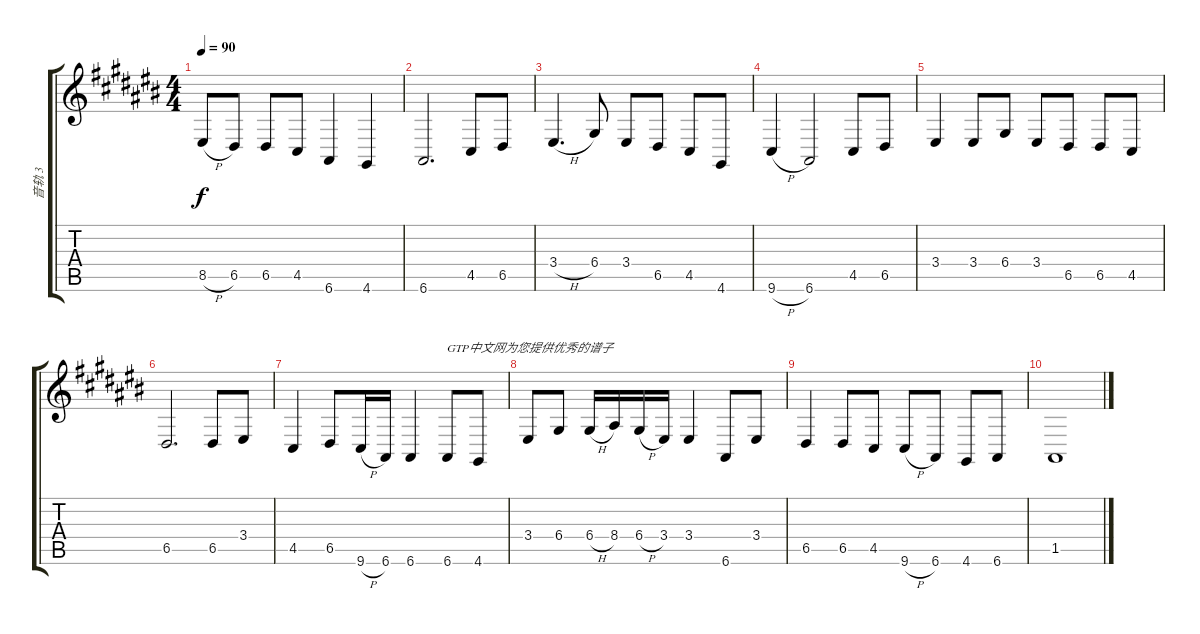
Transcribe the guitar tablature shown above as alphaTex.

\track ("音轨 3" "音轨 3") {instrument electricgrandpiano}
\staff {score tabs}
\tuning (E4 B3 G3 D3 A2 E2) {hide}
\ts (4 4)
\tempo 90
\clef g2
\ks c#
8.5{h}.8{dy f} 6.5.8 6.5.8 4.5.8 6.6.4 4.6.4 |
6.6.2{d} 4.5.8 6.5.8 |
3.4{h}.4{d} 6.4.8 3.4.8 6.5.8 4.5.8 4.6.8 |
9.6{h}.4 6.6.2 4.5.8 6.5.8 |
3.4.4 3.4.8 6.4.8 3.4.8 6.5.8 6.5.8 4.5.8 |
6.5.2{d} 6.5.8 3.4.8 |
4.5.4 6.5.8 9.6{h}.16 6.6.16 6.6.4 6.6.8{txt "GTP中文网为您提供优秀的谱子"} 4.6.8 |
3.4.8 6.4.8 6.4{h}.16 8.4.16 6.4{h}.16 3.4.16 3.4.4 6.6.8 3.4.8 |
6.5.4 6.5.8 4.5.8 9.6{h}.8 6.6.8 4.6.8 6.6.8 |
1.5.1
